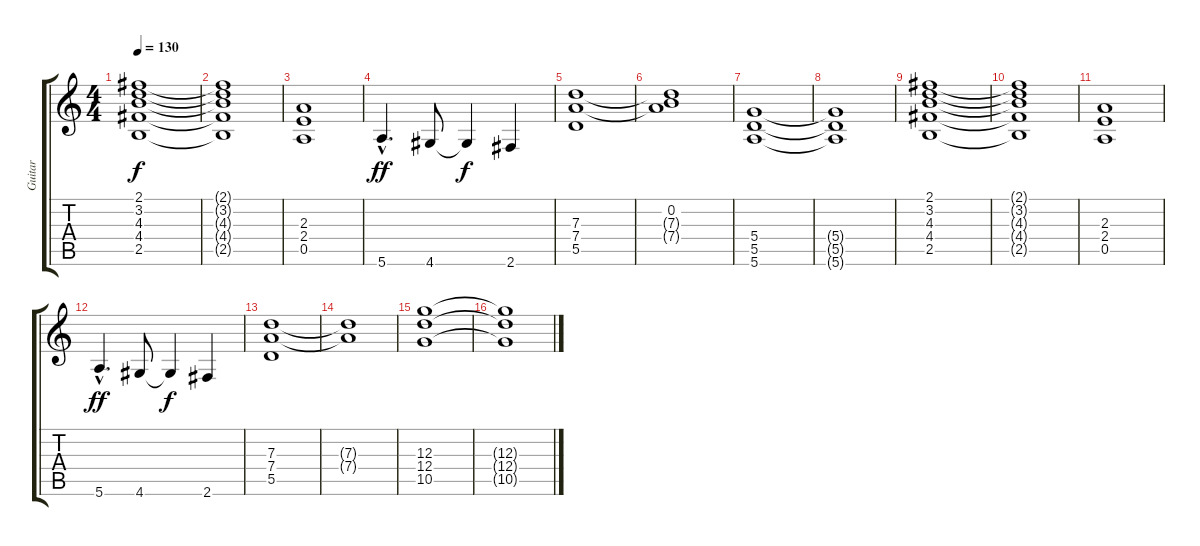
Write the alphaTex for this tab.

\track ("Guitar" "Guitar") {instrument distortionguitar}
\staff {score tabs}
\tuning (E4 B3 G3 D3 A2 E2) {hide}
\ts (4 4)
\tempo 130
\clef g2
\ks c
(2.1 3.2 4.3 4.4 2.5).1{dy f} |
(2.1{t} 3.2{t} 4.3{t} 4.4{t} 2.5{t}).1 |
(2.3 2.4 0.5).1 |
5.6{hac}.4{d dy ff} 4.6.8 4.6{t}.4{dy f} 2.6.4 |
(7.3 7.4 5.5).1 |
(0.2 7.3{t} 7.4{t}).1 |
(5.4 5.5 5.6).1 |
(5.4{t} 5.5{t} 5.6{t}).1 |
(2.1 3.2 4.3 4.4 2.5).1 |
(2.1{t} 3.2{t} 4.3{t} 4.4{t} 2.5{t}).1 |
(2.3 2.4 0.5).1 |
5.6{hac}.4{d dy ff} 4.6.8 4.6{t}.4{dy f} 2.6.4 |
(7.3 7.4 5.5).1 |
(7.3{t} 7.4{t}).1 |
(12.3 12.4 10.5).1 |
(12.3{t} 12.4{t} 10.5{t}).1
